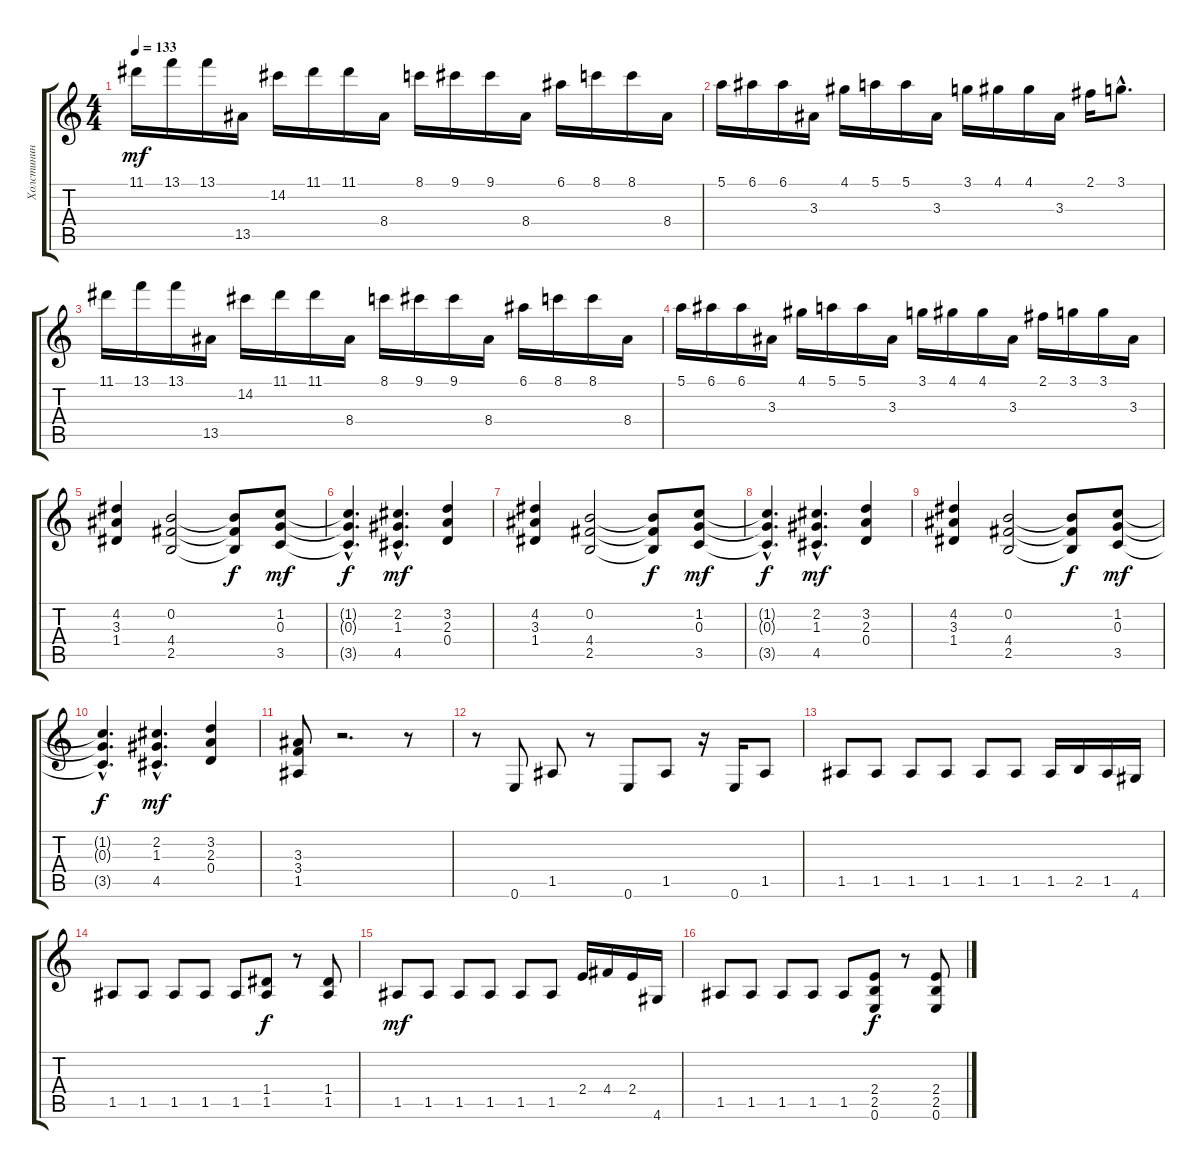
\track ("Холстинин" "Холстинин") {instrument distortionguitar}
\staff {score tabs}
\tuning (E4 B3 G3 D3 A2 E2) {hide}
\ts (4 4)
\tempo 133
\clef g2
\ks c
11.1.16{dy mf} 13.1.16 13.1.16 13.5.16 14.2.16 11.1.16 11.1.16 8.4.16 8.1.16 9.1.16 9.1.16 8.4.16 6.1.16 8.1.16 8.1.16 8.4.16 |
5.1.16 6.1.16 6.1.16 3.3.16 4.1.16 5.1.16 5.1.16 3.3.16 3.1.16 4.1.16 4.1.16 3.3.16 2.1.16 3.1{hac}.8{d} |
11.1.16 13.1.16 13.1.16 13.5.16 14.2.16 11.1.16 11.1.16 8.4.16 8.1.16 9.1.16 9.1.16 8.4.16 6.1.16 8.1.16 8.1.16 8.4.16 |
5.1.16 6.1.16 6.1.16 3.3.16 4.1.16 5.1.16 5.1.16 3.3.16 3.1.16 4.1.16 4.1.16 3.3.16 2.1.16 3.1.16 3.1.16 3.3.16 |
(4.2 3.3 1.4).4 (0.2 4.4 2.5).2 (0.2{t} 4.4{t} 2.5{t}).8{dy f} (1.2 0.3 3.5).8{dy mf} |
(1.2{hac t} 0.3{hac t} 3.5{hac t}).4{d dy f} (2.2{hac} 1.3{hac} 4.5{hac}).4{d dy mf} (3.2 2.3 0.4).4 |
(4.2 3.3 1.4).4 (0.2 4.4 2.5).2 (0.2{t} 4.4{t} 2.5{t}).8{dy f} (1.2 0.3 3.5).8{dy mf} |
(1.2{hac t} 0.3{hac t} 3.5{hac t}).4{d dy f} (2.2{hac} 1.3{hac} 4.5{hac}).4{d dy mf} (3.2 2.3 0.4).4 |
(4.2 3.3 1.4).4 (0.2 4.4 2.5).2 (0.2{t} 4.4{t} 2.5{t}).8{dy f} (1.2 0.3 3.5).8{dy mf} |
(1.2{hac t} 0.3{hac t} 3.5{hac t}).4{d dy f} (2.2{hac} 1.3{hac} 4.5{hac}).4{d dy mf} (3.2 2.3 0.4).4 |
(3.3 3.4 1.5).8 r.2{d} r.8 |
r.8 0.6.8 1.5.8 r.8 0.6.8 1.5.8 r.16 0.6.16 1.5.8 |
1.5.8 1.5.8 1.5.8 1.5.8 1.5.8 1.5.8 1.5.16 2.5.16 1.5.16 4.6.16 |
1.5.8 1.5.8 1.5.8 1.5.8 1.5.8 (1.4 1.5).8{dy f} r.8 (1.4 1.5).8 |
1.5.8{dy mf} 1.5.8 1.5.8 1.5.8 1.5.8 1.5.8 2.4.16 4.4.16 2.4.16 4.6.16 |
1.5.8 1.5.8 1.5.8 1.5.8 1.5.8 (2.4 2.5 0.6).8{dy f} r.8 (2.4 2.5 0.6).8
